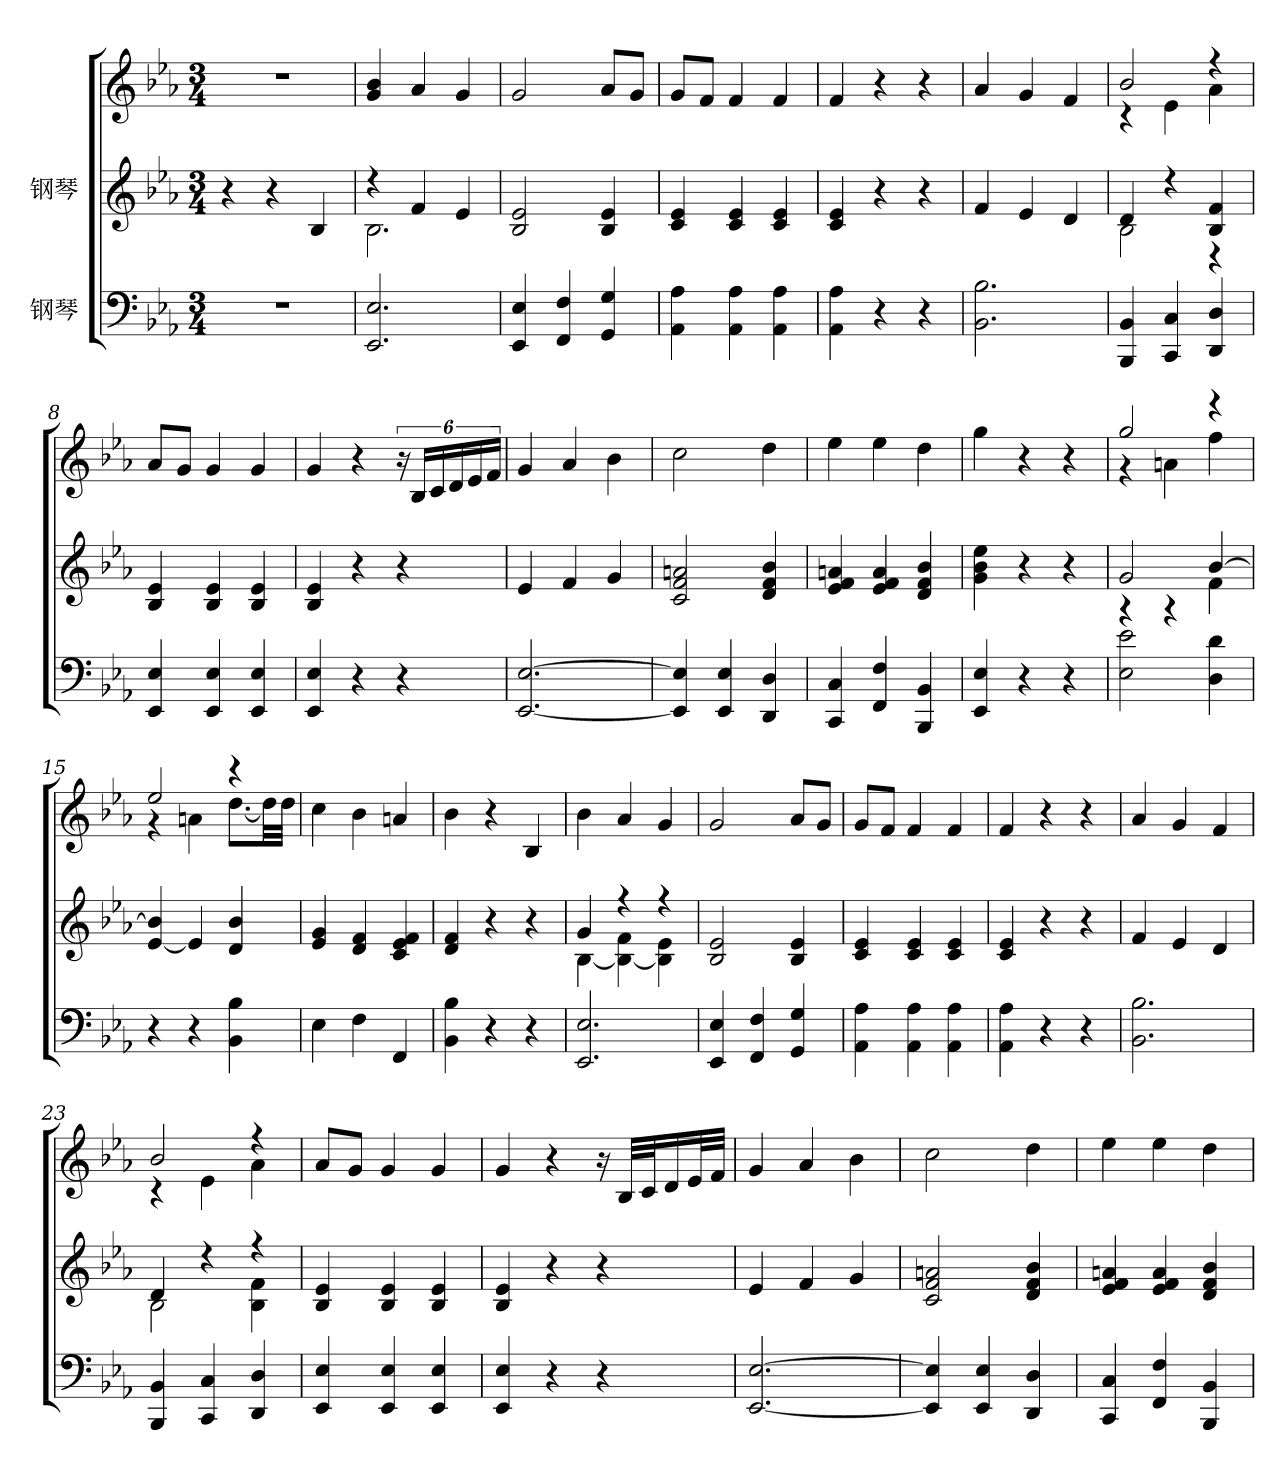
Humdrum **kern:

**kern	**kern	**kern
*part2	*part1	*part1
*staff3	*staff2	*staff1
*I"钢琴	*I"钢琴	*
*clefF4	*clefG2	*clefG2
*k[b-e-a-]	*k[b-e-a-]	*k[b-e-a-]
*M3/4	*M3/4	*M3/4
*MM135	*MM135	*MM135
=1	=1	=1
2.r	4r	2.r
.	4r	.
.	4B-/	.
=2	=2	=2
*	*^	*
2.EE-/ 2.E-/	4r	2.B-\	4g/ 4b-/
.	4f/	.	4a-/
.	4e-/	.	4g/
*	*v	*v	*
=3	=3	=3
4EE-/ 4E-/	2B-/ 2e-/	2g/
4FF/ 4F/	.	.
4GG/ 4G/	4B-/ 4e-/	8a-/L
.	.	8g/J
=4	=4	=4
4AA-\ 4A-\	4c/ 4e-/	8g/L
.	.	8f/J
4AA-\ 4A-\	4c/ 4e-/	4f/
4AA-\ 4A-\	4c/ 4e-/	4f/
=5	=5	=5
4AA-\ 4A-\	4c/ 4e-/	4f/
4r	4r	4r
4r	4r	4r
=6	=6	=6
2.BB-\ 2.B-\	4f/	4a-/
.	4e-/	4g/
.	4d/	4f/
=7	=7	=7
*	*^	*^
4BBB-/ 4BB-/	4d/	2B-\	2b-/	4r
4CC/ 4C/	4r	.	.	4e-\
4DD/ 4D/	4B-/ 4f/	4r	4r	4a-\
*	*v	*v	*	*
*	*	*v	*v
=8	=8	=8
4EE-/ 4E-/	4B-/ 4e-/	8a-/L
.	.	8g/J
4EE-/ 4E-/	4B-/ 4e-/	4g/
4EE-/ 4E-/	4B-/ 4e-/	4g/
!!LO:LB:g=z
=9	=9	=9
4EE-/ 4E-/	4B-/ 4e-/	4g/
4r	4r	4r
4r	4r	24r
.	.	24B-/LL
.	.	24c/
*	*	*Xbrackettup
.	.	24d/
.	.	24e-/
.	.	24f/JJ
=10	=10	=10
[2.EE-/ [2.E-/	4e-/	4g/
.	4f/	4a-/
.	4g/	4b-\
=11	=11	=11
4EE-/] 4E-/]	2c/ 2f/ 2an/	2cc\
4EE-/ 4E-/	.	.
4DD/ 4D/	4d/ 4f/ 4b-/	4dd\
=12	=12	=12
4CC/ 4C/	4e-/ 4f/ 4an/	4ee-\
4FF/ 4F/	4e-/ 4f/ 4a/	4ee-\
4BBB-/ 4BB-/	4d/ 4f/ 4b-/	4dd\
=13	=13	=13
4EE-/ 4E-/	4g\ 4b-\ 4ee-\	4gg\
4r	4r	4r
4r	4r	4r
=14	=14	=14
*	*^	*^
2E-\ 2e-\	2g/	4r	2gg/	4r
.	.	4r	.	4an\
4D\ 4d\	[4b-/	4f\	4r	4ff\
*	*v	*v	*	*
=15	=15	=15	=15
4r	[4e-/ 4b-/]	2ee-/	4r
4r	4e-/]	.	4an\
4BB-\ 4B-\	4d/ 4b-/	4r	[8.dd\L
.	.	.	32dd\LL]
.	.	.	32dd\JJJ
*	*	*v	*v
!!LO:LB:g=z
=16	=16	=16
4E-\	4e-/ 4g/	4cc\
4F\	4d/ 4f/	4b-\
4FF/	4c/ 4e-/ 4f/	4an/
=17	=17	=17
4BB-\ 4B-\	4d/ 4f/	4b-\
4r	4r	4r
4r	4r	4B-/
=18	=18	=18
*	*^	*
2.EE-/ 2.E-/	4g/	[4B-\	4b-\
.	4r	4B-\_ 4f\	4a-/
.	4r	4B-\] 4e-\	4g/
*	*v	*v	*
=19	=19	=19
4EE-/ 4E-/	2B-/ 2e-/	2g/
4FF/ 4F/	.	.
4GG/ 4G/	4B-/ 4e-/	8a-/L
.	.	8g/J
=20	=20	=20
4AA-\ 4A-\	4c/ 4e-/	8g/L
.	.	8f/J
4AA-\ 4A-\	4c/ 4e-/	4f/
4AA-\ 4A-\	4c/ 4e-/	4f/
=21	=21	=21
4AA-\ 4A-\	4c/ 4e-/	4f/
4r	4r	4r
4r	4r	4r
=22	=22	=22
2.BB-\ 2.B-\	4f/	4a-/
.	4e-/	4g/
.	4d/	4f/
=23	=23	=23
*	*^	*^
4BBB-/ 4BB-/	4d/	2B-\	2b-/	4r
4CC/ 4C/	4r	.	.	4e-\
4DD/ 4D/	4r	4B-\ 4f\	4r	4a-\
*	*v	*v	*	*
*	*	*v	*v
!!LO:LB:g=z
=24	=24	=24
4EE-/ 4E-/	4B-/ 4e-/	8a-/L
.	.	8g/J
4EE-/ 4E-/	4B-/ 4e-/	4g/
4EE-/ 4E-/	4B-/ 4e-/	4g/
=25	=25	=25
4EE-/ 4E-/	4B-/ 4e-/	4g/
4r	4r	4r
4r	4r	16r
.	.	32B-/LLL
.	.	32c/J
.	.	16d/
.	.	32e-/L
.	.	32f/JJJ
=26	=26	=26
[2.EE-/ [2.E-/	4e-/	4g/
.	4f/	4a-/
.	4g/	4b-\
=27	=27	=27
4EE-/] 4E-/]	2c/ 2f/ 2an/	2cc\
4EE-/ 4E-/	.	.
4DD/ 4D/	4d/ 4f/ 4b-/	4dd\
=28	=28	=28
4CC/ 4C/	4e-/ 4f/ 4an/	4ee-\
4FF/ 4F/	4e-/ 4f/ 4a/	4ee-\
4BBB-/ 4BB-/	4d/ 4f/ 4b-/	4dd\
=	=	=
*-	*-	*-
